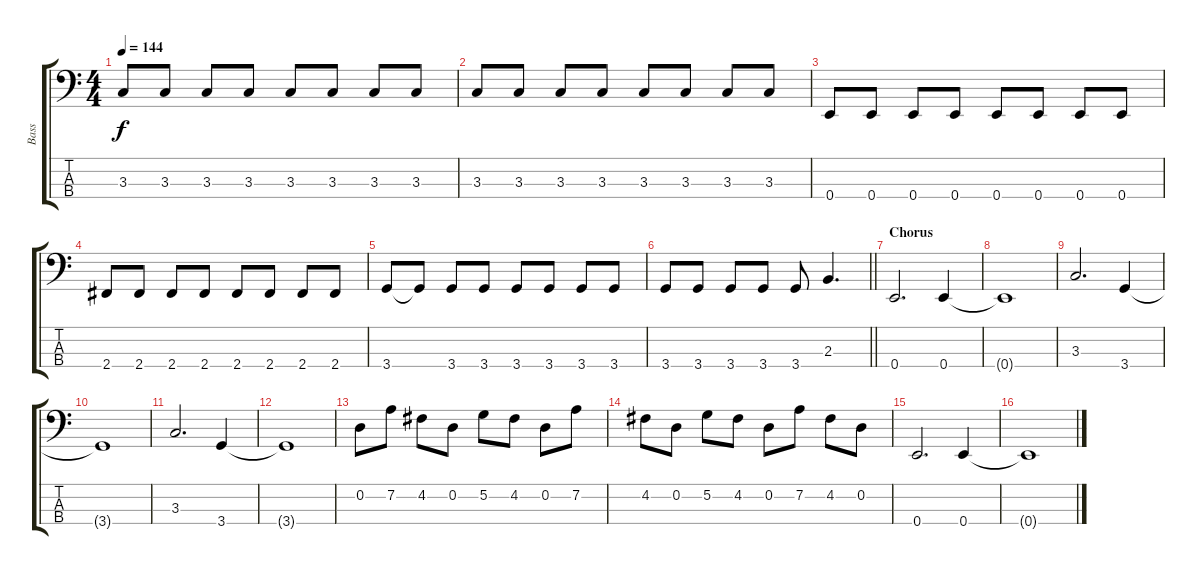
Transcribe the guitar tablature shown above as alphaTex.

\track ("Bass" "Bass") {instrument electricbassfinger}
\staff {score tabs}
\tuning (G2 D2 A1 E1) {hide}
\ts (4 4)
\tempo 144
\clef f4
\ks c
3.3.8{dy f} 3.3.8 3.3.8 3.3.8 3.3.8 3.3.8 3.3.8 3.3.8 |
3.3.8 3.3.8 3.3.8 3.3.8 3.3.8 3.3.8 3.3.8 3.3.8 |
0.4.8 0.4.8 0.4.8 0.4.8 0.4.8 0.4.8 0.4.8 0.4.8 |
2.4.8 2.4.8 2.4.8 2.4.8 2.4.8 2.4.8 2.4.8 2.4.8 |
3.4.8 3.4{t}.8 3.4.8 3.4.8 3.4.8 3.4.8 3.4.8 3.4.8 |
\barLineRight lightlight
3.4.8 3.4.8 3.4.8 3.4.8 3.4.8 2.3.4{d} |
\section ("" "Chorus")
0.4.2{d} 0.4.4 |
0.4{t}.1 |
3.3.2{d} 3.4.4 |
3.4{t}.1 |
3.3.2{d} 3.4.4 |
3.4{t}.1 |
0.2.8 7.2.8 4.2.8 0.2.8 5.2.8 4.2.8 0.2.8 7.2.8 |
4.2.8 0.2.8 5.2.8 4.2.8 0.2.8 7.2.8 4.2.8 0.2.8 |
0.4.2{d} 0.4.4 |
0.4{t}.1
